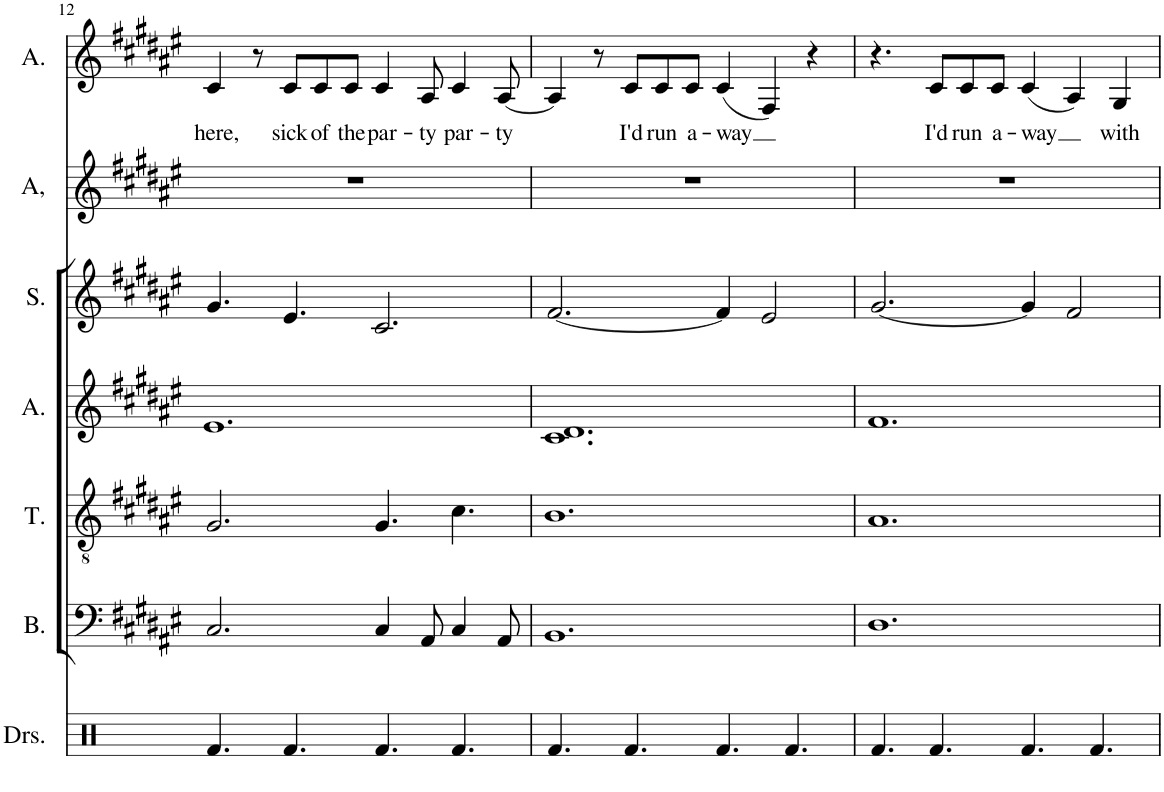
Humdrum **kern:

**kern	**kern	**kern	**kern	**kern	**kern	**kern	**text
*part7	*part6	*part5	*part4	*part3	*part2	*part1	*part1
*staff7	*staff6	*staff5	*staff4	*staff3	*staff2	*staff1	*staff1
*I"Drumset	*I"Bass	*I"Tenor	*I"Alto	*I"Soprano	*I"Alto	*I"Alto	*
*I'Drs.	*I'B.	*I'T.	*I'A.	*I'S.	*I'A,	*I'A.	*
!!LO:PB:g=z
*clefX	*clefF4	*clefGv2	*clefG2	*clefG2	*clefG2	*clefG2	*
*k[]	*k[f#c#g#d#a#e#]	*k[f#c#g#d#a#e#]	*k[f#c#g#d#a#e#]	*k[f#c#g#d#a#e#]	*k[f#c#g#d#a#e#]	*k[f#c#g#d#a#e#]	*
*M12/8	*M12/8	*M12/8	*M12/8	*M12/8	*M12/8	*M12/8	*
=12	=12	=12	=12	=12	=12	=12	=12
!	!	!	!	!	!	!	!LO:LY:b
4.Rf/	2.C#/	2.G#/	1.e#	4.g#/	1.r	4c#/	here,
.	.	.	.	.	.	8r	.
!	!	!	!	!	!	!	!LO:LY:b
4.Rf/	.	.	.	4.e#/	.	8c#/L	sick
!	!	!	!	!	!	!	!LO:LY:b
.	.	.	.	.	.	8c#/	of
!	!	!	!	!	!	!	!LO:LY:b
.	.	.	.	.	.	8c#/J	the
!	!	!	!	!	!	!	!LO:LY:b
4.Rf/	4C#/	4.G#/	.	2.c#/	.	4c#/	par-
!	!	!	!	!	!	!	!LO:LY:b
.	8AA#/	.	.	.	.	8A#/	-ty
!	!	!	!	!	!	!	!LO:LY:b
4.Rf/	4C#/	4.c#\	.	.	.	4c#/	par-
!	!	!	!	!	!	!	!LO:LY:b
.	8AA#/	.	.	.	.	[8A#/	-ty
=13	=13	=13	=13	=13	=13	=13	=13
4.Rf/	1.BB	1.B	1.c# 1.d#	[2.f#/	1.r	4A#/]	.
.	.	.	.	.	.	8r	.
!	!	!	!	!	!	!	!LO:LY:b
4.Rf/	.	.	.	.	.	8c#/L	I'd
!	!	!	!	!	!	!	!LO:LY:b
.	.	.	.	.	.	8c#/	run
!	!	!	!	!	!	!	!LO:LY:b
.	.	.	.	.	.	8c#/J	a-
!	!	!	!	!	!	!	!LO:LY:b
4.Rf/	.	.	.	4f#/]	.	(4c#/	-way
.	.	.	.	2e#/	.	4F#/)	.
4.Rf/	.	.	.	.	.	.	.
.	.	.	.	.	.	4r	.
=14	=14	=14	=14	=14	=14	=14	=14
4.Rf/	1.D#	1.A#	1.f#	[2.g#/	1.r	4.r	.
!	!	!	!	!	!	!	!LO:LY:b
4.Rf/	.	.	.	.	.	8c#/L	I'd
!	!	!	!	!	!	!	!LO:LY:b
.	.	.	.	.	.	8c#/	run
!	!	!	!	!	!	!	!LO:LY:b
.	.	.	.	.	.	8c#/J	a-
!	!	!	!	!	!	!	!LO:LY:b
4.Rf/	.	.	.	4g#/]	.	(4c#/	-way
.	.	.	.	2f#/	.	4A#/)	.
4.Rf/	.	.	.	.	.	.	.
!	!	!	!	!	!	!	!LO:LY:b
.	.	.	.	.	.	4G#/	with
=	=	=	=	=	=	=	=
*-	*-	*-	*-	*-	*-	*-	*-
